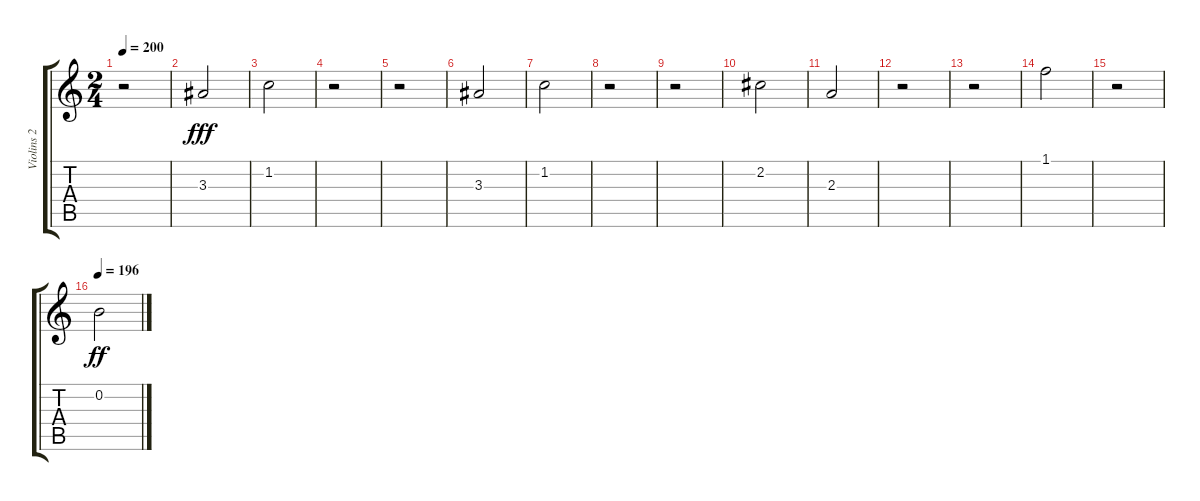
\track ("Violins 2" "Violins 2") {instrument contrabass}
\staff {score tabs}
\tuning (E4 B3 G3 D3 A2 E2) {hide}
\ts (2 4)
\tempo 200
\clef g2
\ks c
r.2{dy fff} |
3.3.2 |
1.2.2 |
r.2 |
r.2 |
3.3.2 |
1.2.2 |
r.2 |
r.2 |
2.2.2 |
2.3.2 |
r.2 |
r.2 |
1.1.2 |
r.2 |
\tempo 196
0.2.2{dy ff}
